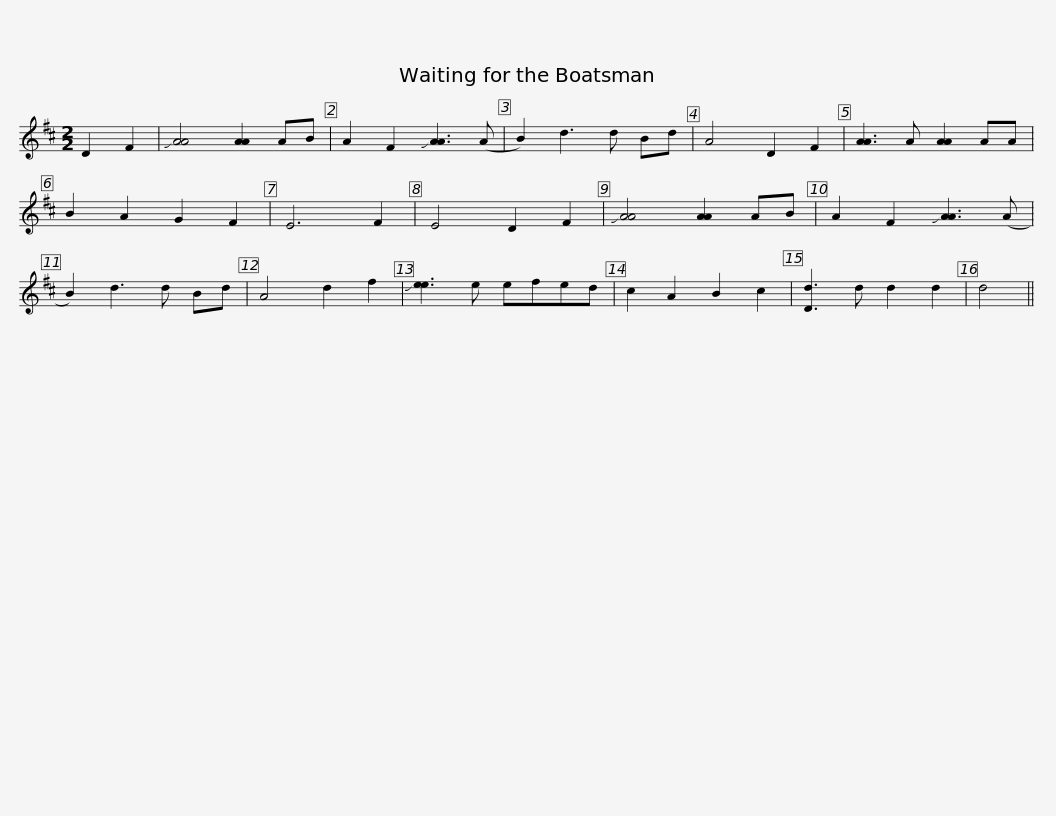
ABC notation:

X:1
L:1/8
M:2/2
I:linebreak $
K:D
V:1 treble
V:1
 D2 F2 | !slide![AA]4 [AA]2 AB | A2 F2 !slide![AA]3 (A | B2) d3 d Bd | A4 D2 F2 | %5
 [AA]3 A [AA]2 AA | B2 A2 G2 F2 | E6 F2 | E4 D2 F2 |$ !slide![AA]4 [AA]2 AB | %10
 A2 F2 !slide![AA]3 (A | B2) d3 d Bd | A4 d2 f2 | !slide![ee]3 e efed | c2 A2 B2 c2 | %15
 [Dd]3 d d2 d2 | d4 || %17
